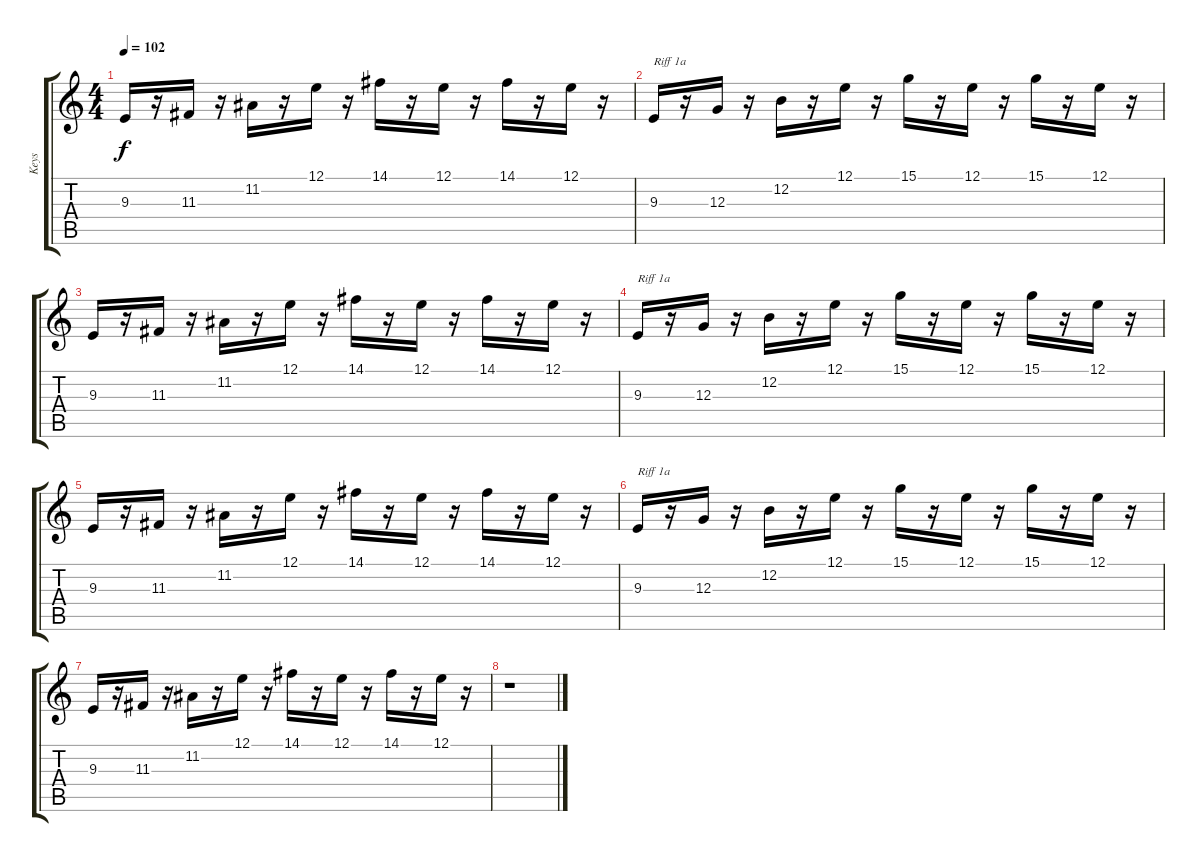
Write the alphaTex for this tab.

\track ("Keys" "Keys") {instrument pad1newage}
\staff {score tabs}
\tuning (E4 B3 G3 D3 A2 E2) {hide}
\ts (4 4)
\tempo 102
\clef g2
\ks c
9.3.16{dy f} r.16 11.3.16 r.16 11.2.16 r.16 12.1.16 r.16 14.1.16 r.16 12.1.16 r.16 14.1.16 r.16 12.1.16 r.16 |
9.3.16{txt "Riff 1a"} r.16 12.3.16 r.16 12.2.16 r.16 12.1.16 r.16 15.1.16 r.16 12.1.16 r.16 15.1.16 r.16 12.1.16 r.16 |
9.3.16 r.16 11.3.16 r.16 11.2.16 r.16 12.1.16 r.16 14.1.16 r.16 12.1.16 r.16 14.1.16 r.16 12.1.16 r.16 |
9.3.16{txt "Riff 1a" volume 16} r.16{volume 8} 12.3.16 r.16 12.2.16 r.16 12.1.16 r.16 15.1.16 r.16 12.1.16 r.16 15.1.16 r.16 12.1.16 r.16 |
9.3.16 r.16 11.3.16 r.16 11.2.16 r.16 12.1.16 r.16 14.1.16 r.16 12.1.16 r.16 14.1.16 r.16 12.1.16 r.16 |
9.3.16{txt "Riff 1a" volume 0} r.16 12.3.16 r.16 12.2.16 r.16 12.1.16 r.16 15.1.16 r.16 12.1.16 r.16 15.1.16 r.16 12.1.16 r.16 |
9.3.16 r.16 11.3.16 r.16 11.2.16 r.16 12.1.16 r.16 14.1.16 r.16 12.1.16 r.16 14.1.16 r.16 12.1.16 r.16 |
r.1
